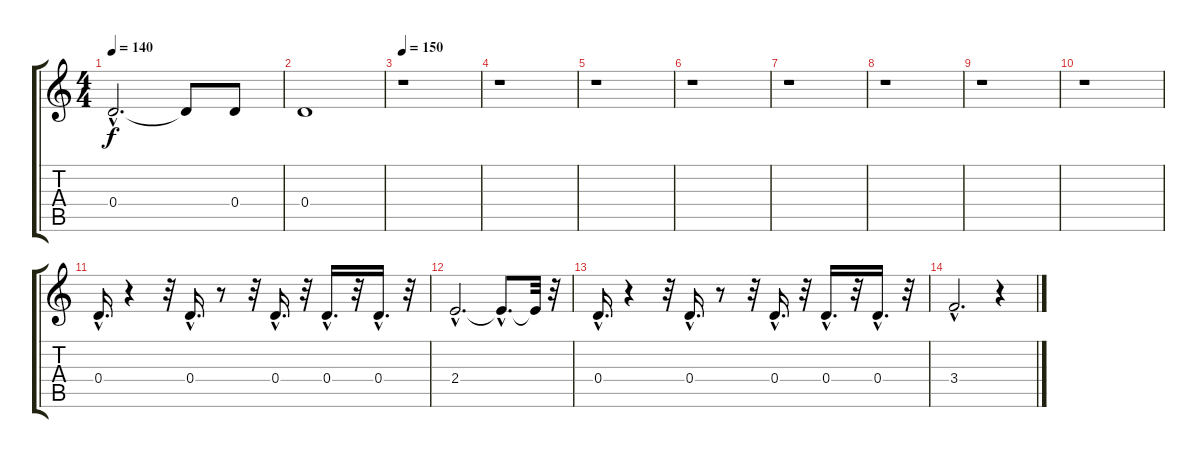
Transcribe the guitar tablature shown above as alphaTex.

\track "" {instrument acousticguitarnylon}
\staff {score tabs}
\tuning (E4 B3 G3 D3 A2 E2) {hide}
\ts (4 4)
\tempo 140
\clef g2
\ks c
0.4{hac}.2{d dy f} 0.4{t}.8 0.4.8 |
0.4.1 |
\tempo 150
r.1 |
r.1 |
r.1 |
r.1 |
r.1 |
r.1 |
r.1 |
r.1 |
0.4{hac}.16{d} r.4 r.32 0.4{hac}.16{d} r.8 r.32 0.4{hac}.16{d} r.32 0.4{hac}.16{d} r.32 0.4{hac}.16{d} r.32 |
2.4{hac}.2{d} 2.4{hac t}.8{d} 2.4{t}.32 r.32 |
0.4{hac}.16{d} r.4 r.32 0.4{hac}.16{d} r.8 r.32 0.4{hac}.16{d} r.32 0.4{hac}.16{d} r.32 0.4{hac}.16{d} r.32 |
3.4{hac}.2{d} r.4
